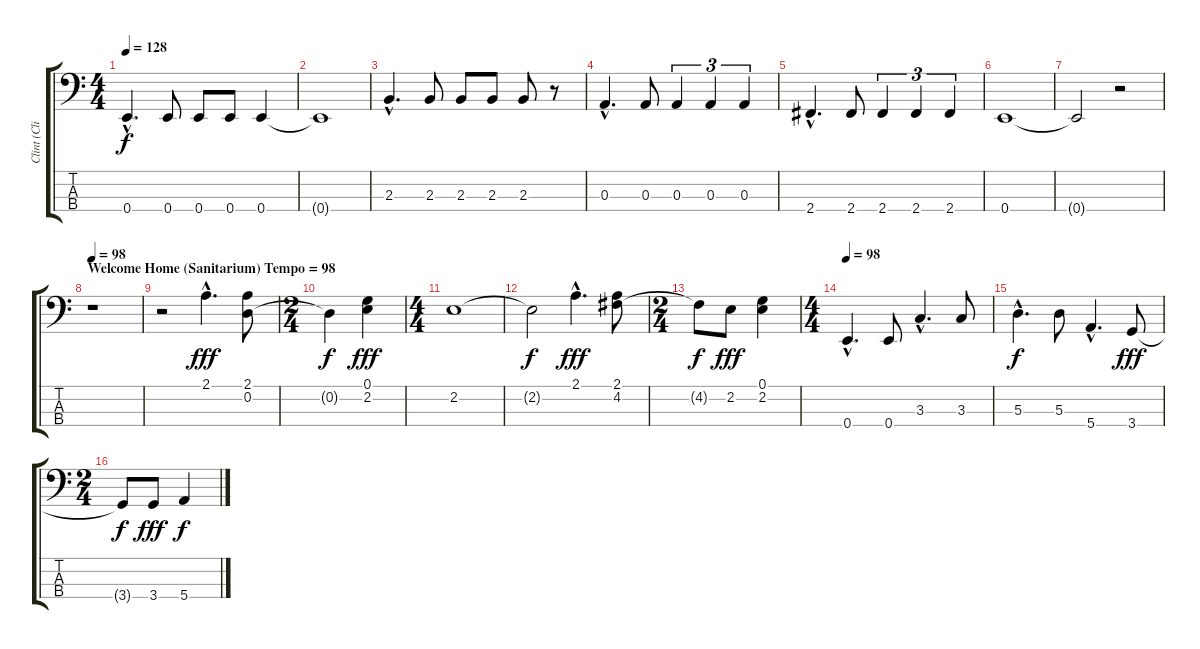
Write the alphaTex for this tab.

\track ("Clint (Cliffs Bass)" "Clint (Cli") {instrument electricbassfinger}
\staff {score tabs}
\tuning (G2 D2 A1 E1) {hide}
\ts (4 4)
\tempo 128
\clef f4
\ks c
0.4{hac}.4{d dy f} 0.4.8 0.4.8 0.4.8 0.4.4 |
0.4{t}.1 |
2.3{hac}.4{d} 2.3.8 2.3.8 2.3.8 2.3.8 r.8 |
0.3{hac}.4{d} 0.3.8 0.3.4{tu (3 2)} 0.3.4{tu (3 2)} 0.3.4{tu (3 2)} |
2.4{hac}.4{d} 2.4.8 2.4.4{tu (3 2)} 2.4.4{tu (3 2)} 2.4.4{tu (3 2)} |
0.4.1 |
0.4{t}.2 r.2 |
\section ("" "Welcome Home (Sanitarium) Tempo = 98")
\tempo 98
r.1 |
r.2 2.1{hac}.4{d dy fff} (2.1 0.2).8 |
\ts (2 4)
0.2{t}.4{dy f} (0.1 2.2).4{dy fff} |
\ts (4 4)
2.2.1 |
2.2{t}.2{dy f} 2.1{hac}.4{d dy fff} (2.1 4.2).8 |
\ts (2 4)
4.2{t}.8{dy f} 2.2.8{dy fff} (0.1 2.2).4 |
\ts (4 4)
\tempo 98
0.4{hac}.4{d} 0.4.8 3.3{hac}.4{d} 3.3.8 |
5.3{hac}.4{d dy f} 5.3.8 5.4{hac}.4{d} 3.4.8{dy fff} |
\ts (2 4)
3.4{t}.8{dy f} 3.4.8{dy fff} 5.4.4{dy f}
